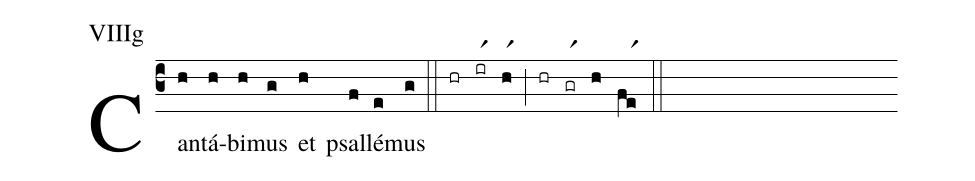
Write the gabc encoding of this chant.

annotation: VIIIg;
%%
(c3)Can(h)tá(h)bi(h)mus(g) et(h) psal(f)lé(e)mus(g) (::) (hr)(irr1)(hr1)(;)(hr)(grr1)(h)(fer1)(::)
